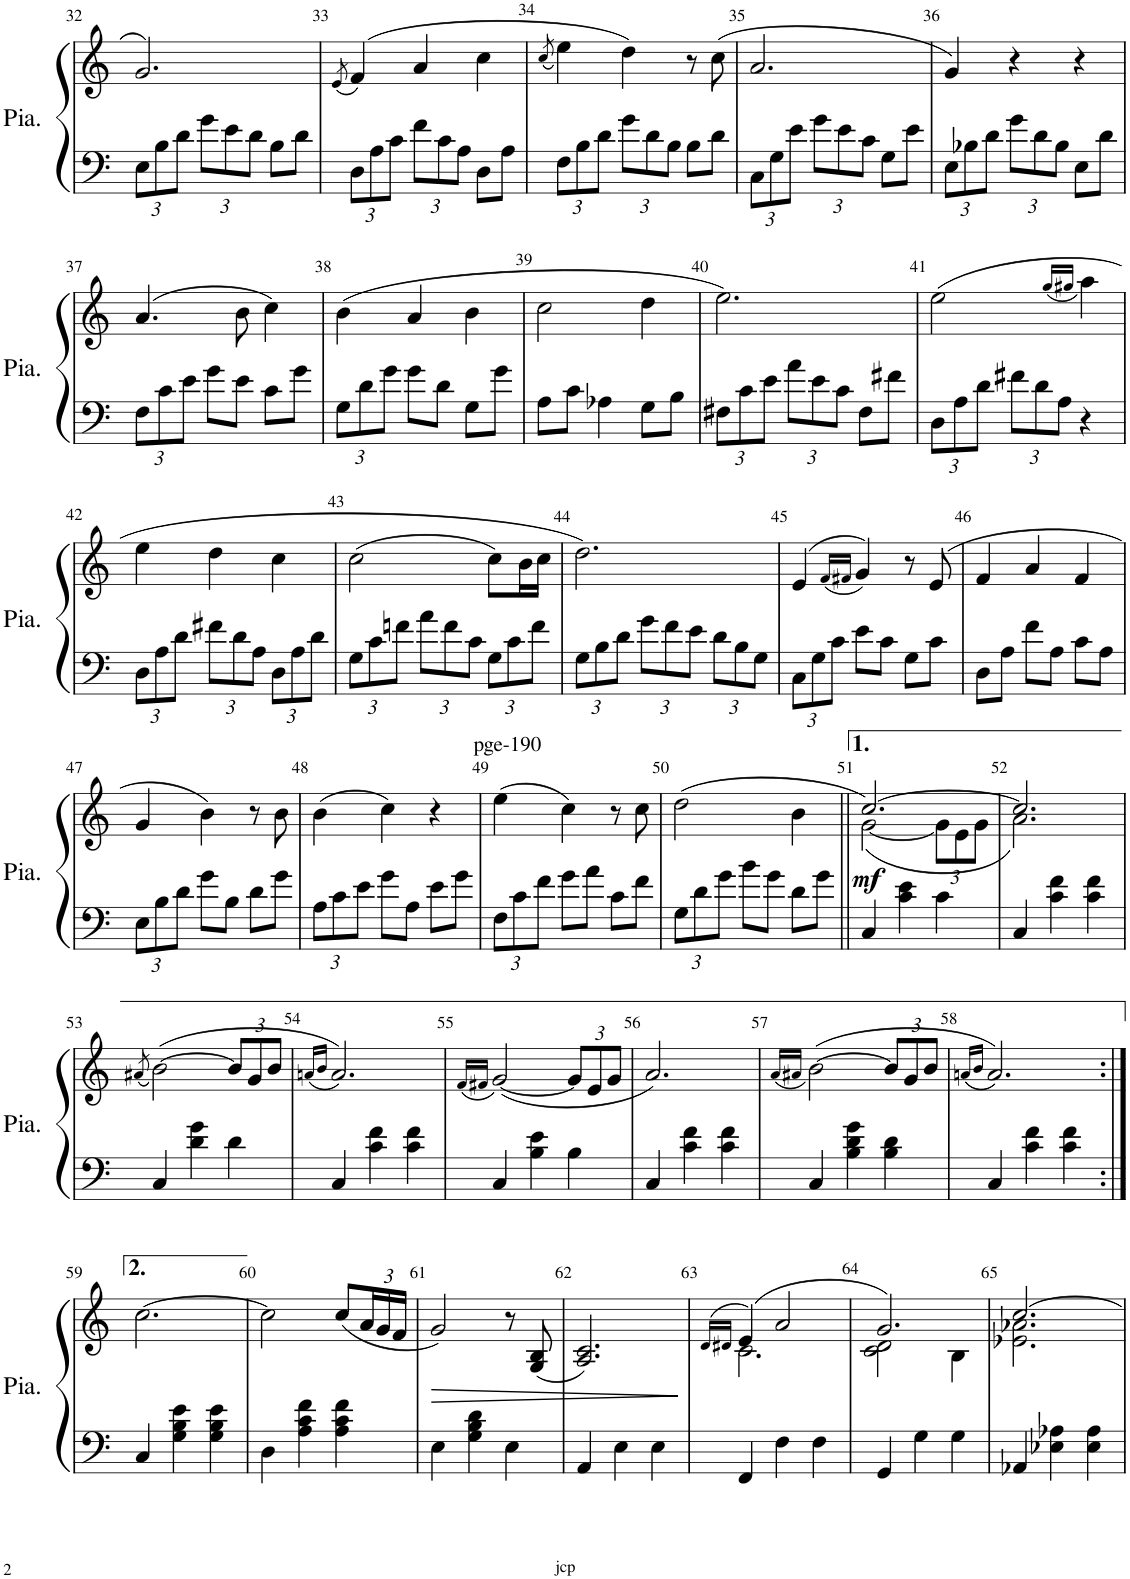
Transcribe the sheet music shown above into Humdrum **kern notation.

**kern	**kern	**dynam
*part1	*part1	*part1
*staff2	*staff1	*staff1/2
*I"Piano	*	*
*I'Pia.	*	*
!!LO:PB:g=z
*clefF4	*clefG2	*
*k[]	*k[]	*
*M3/4	*M3/4	*
*Xbrackettup	*	*
=32	=32	=32
12E\L	2.g/	.
12B\	.	.
12d\J	.	.
12g\L	.	.
12e\	.	.
12d\J	.	.
8B\L	.	.
8d\J	.	.
=33	=33	=33
.	(8qe/	.
12D\L	(4f/)	.
12A\	.	.
12c\J	.	.
12f\L	4a/	.
12c\	.	.
12A\J	.	.
8D\L	4cc\	.
8A\J	.	.
=34	=34	=34
.	(8qcc/	.
12F\L	4ee\)	.
12B\	.	.
12d\J	.	.
12g\L	4dd\)	.
12d\	.	.
12B\J	.	.
8B\L	8r	.
8d\J	(8cc\	.
=35	=35	=35
12C\L	2.a/	.
12G\	.	.
12e\J	.	.
12g\L	.	.
12e\	.	.
12c\J	.	.
8G\L	.	.
8e\J	.	.
=36	=36	=36
12E\L	4g/)	.
12B-X\	.	.
12d\J	.	.
12g\L	4r	.
12d\	.	.
12B-\J	.	.
8E\L	4r	.
8d\J	.	.
!!LO:LB:g=z
=37	=37	=37
12F\L	(4.a/	.
12c\	.	.
12e\J	.	.
8g\L	.	.
8e\J	8b\	.
8c\L	4cc\)	.
8g\J	.	.
=38	=38	=38
12G\L	(4b\	.
12d\	.	.
12g\J	.	.
8g\L	4a/	.
8d\J	.	.
8G\L	4b\	.
8g\J	.	.
=39	=39	=39
8A\L	2cc\	.
8c\J	.	.
4A-X\	.	.
8G\L	4dd\	.
8B\J	.	.
=40	=40	=40
12F#X\L	2.ee\)	.
12c\	.	.
12e\J	.	.
12a\L	.	.
12e\	.	.
12c\J	.	.
8F#\L	.	.
8f#X\J	.	.
=41	=41	=41
12D\L	(2ee\	.
12A\	.	.
12d\J	.	.
12f#X\L	.	.
12d\	.	.
12A\J	.	.
.	(16qgg/LL	.
.	16qgg#X/JJ	.
4r	4aa\)	.
!!LO:LB:g=z
=42	=42	=42
12D\L	4ee\	.
12A\	.	.
12d\J	.	.
12f#X\L	4dd\	.
12d\	.	.
12A\J	.	.
12D\L	4cc\	.
12A\	.	.
12d\J	.	.
=43	=43	=43
12G\L	(2cc\	.
12c\	.	.
12fn\J	.	.
12a\L	.	.
12f\	.	.
12c\J	.	.
12G\L	8cc\L)	.
12c\	.	.
.	16b\L	.
12f\J	.	.
.	16cc\JJ	.
=44	=44	=44
12G\L	2.dd\)	.
12B\	.	.
12d\J	.	.
12g\L	.	.
12f\	.	.
12e\J	.	.
12d\L	.	.
12B\	.	.
12G\J	.	.
=45	=45	=45
12C\L	(>4e/	.
12G\	.	.
12c\J	.	.
.	(16qf/LL	.
.	16qf#X/JJ	.
8e\L	4g/))	.
8c\J	.	.
8G\L	8r	.
8c\J	(8e/	.
=46	=46	=46
8D\L	4f/	.
8A\J	.	.
8f\L	4a/	.
8A\J	.	.
8c\L	4f/	.
8A\J	.	.
!!LO:LB:g=z
=47	=47	=47
12E\L	4g/	.
12B\	.	.
12d\J	.	.
8g\L	4b\)	.
8B\J	.	.
8d\L	8r	.
8g\J	8b\	.
=48	=48	=48
12A\L	(4b\	.
12c\	.	.
12e\J	.	.
8g\L	4cc\)	.
8A\J	.	.
8e\L	4r	.
8g\J	.	.
=49	=49	=49
!	!LO:TX:a:t=pge-190	!
12F\L	(4ee\	.
12c\	.	.
12f\J	.	.
8g\L	4cc\)	.
8a\J	.	.
8c\L	8r	.
8f\J	8cc\	.
=50	=50	=50
12G\L	(2dd\	.
12d\	.	.
12g\J	.	.
8b\L	.	.
8g\J	.	.
8d\L	4b\	.
8g\J	.	.
=51||	=51||	=51||
*	*^	*
!	!	!	!LO:DY:b
4C/	[2.cc/)	([2g\	mf
4c\ 4e\	.	.	.
*	*	*Xbrackettup	*
4c\	.	12g\L]	.
.	.	12e\	.
.	.	12g\J	.
=52	=52	=52	=52
4C/	2.cc/]	2.a\)	.
4c\ 4f\	.	.	.
4c\ 4f\	.	.	.
*	*v	*v	*
!!LO:LB:g=z
=53	=53	=53
.	(8qa#X/	.
4C/	([2b\)	.
4d\ 4g\	.	.
4d\	12b/L]	.
.	12g/	.
.	12b/J	.
=54	=54	=54
.	(16qan/LL	.
.	16qb/JJ	.
4C/	2.a/))	.
4c\ 4f\	.	.
4c\ 4f\	.	.
=55	=55	=55
.	(16qf/LL	.
.	16qf#X/JJ	.
4C/	([2g/)	.
4B\ 4e\	.	.
4B\	12g/L]	.
.	12e/	.
.	12g/J	.
=56	=56	=56
4C/	2.a/)	.
4c\ 4f\	.	.
4c\ 4f\	.	.
=57	=57	=57
.	(16qa/LL	.
.	16qa#X/JJ	.
4C/	([2b\)	.
4B\ 4d\ 4g\	.	.
4B\ 4d\	12b/L]	.
.	12g/	.
.	12b/J	.
=58	=58	=58
.	(16qan/LL	.
.	16qb/JJ	.
4C/	2.a/))	.
4c\ 4f\	.	.
4c\ 4f\	.	.
!!LO:LB:g=z
=59:|!	=59:|!	=59:|!
4C/	[2.cc\	.
4G\ 4B\ 4e\	.	.
4G\ 4B\ 4e\	.	.
=60	=60	=60
4D\	2cc\]	.
4A\ 4c\ 4f\	.	.
4A\ 4c\ 4f\	(8cc/L	.
.	24a/L	.
.	24g/	.
.	24f/JJ	.
=61	=61	=61
!	!	!LO:HP:b
4E\	2g/)	>
4G\ 4B\ 4d\	.	.
4E\	8r	.
.	(8G/ 8B/	.
=62	=62	=62
4AA/	2.A/ 2.c/)	.
4E\	.	.
4E\	.	.
.	.	]
=63	=63	=63
.	(16qd/LL	.
.	16qd#X/JJ	.
*	*^	*
4FF/	(4e/)	2.c\	.
4F\	2a/	.	.
4F\	.	.	.
=64	=64	=64	=64
4GG/	2.g/)	2c\ 2d\	.
4G\	.	.	.
4G\	.	4B\	.
=65	=65	=65	=65
4AA-X/	[2.cc/	2.e-X\ 2.a-X\	.
4E-X\ 4A-X\	.	.	.
4E-\ 4A-\	.	.	.
*	*v	*v	*
=	=	=
*-	*-	*-
